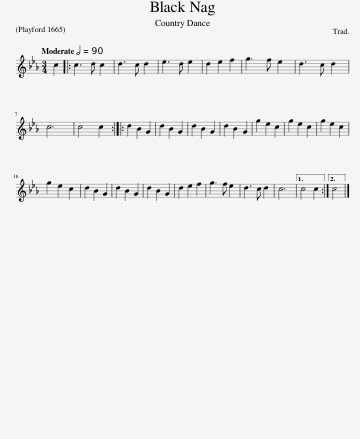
X:1
L:1/8
Q:1/2=90
M:3/4
I:linebreak $
K:Eb
V:1 treble
V:1
 c2 |: c3 d c2 | d3 c d2 | e3 d e2 | d2 e2 f2 | %5
 g3 f e2 | d3 c d2 |$ c6 | c4 c2 :: d2 B2 G2 | %10
 d2 B2 G2 | d2 B2 G2 | d2 B2 G2 | g2 e2 c2 | g2 e2 c2 | %15
 g2 e2 c2 |$ g2 e2 c2 | d2 B2 G2 | d2 B2 G2 | d2 B2 G2 | %20
 d2 e2 f2 | g3 f e2 | d3 c d2 | c6 |1 c4 c2 :|2 %25
 c4 |] %26
